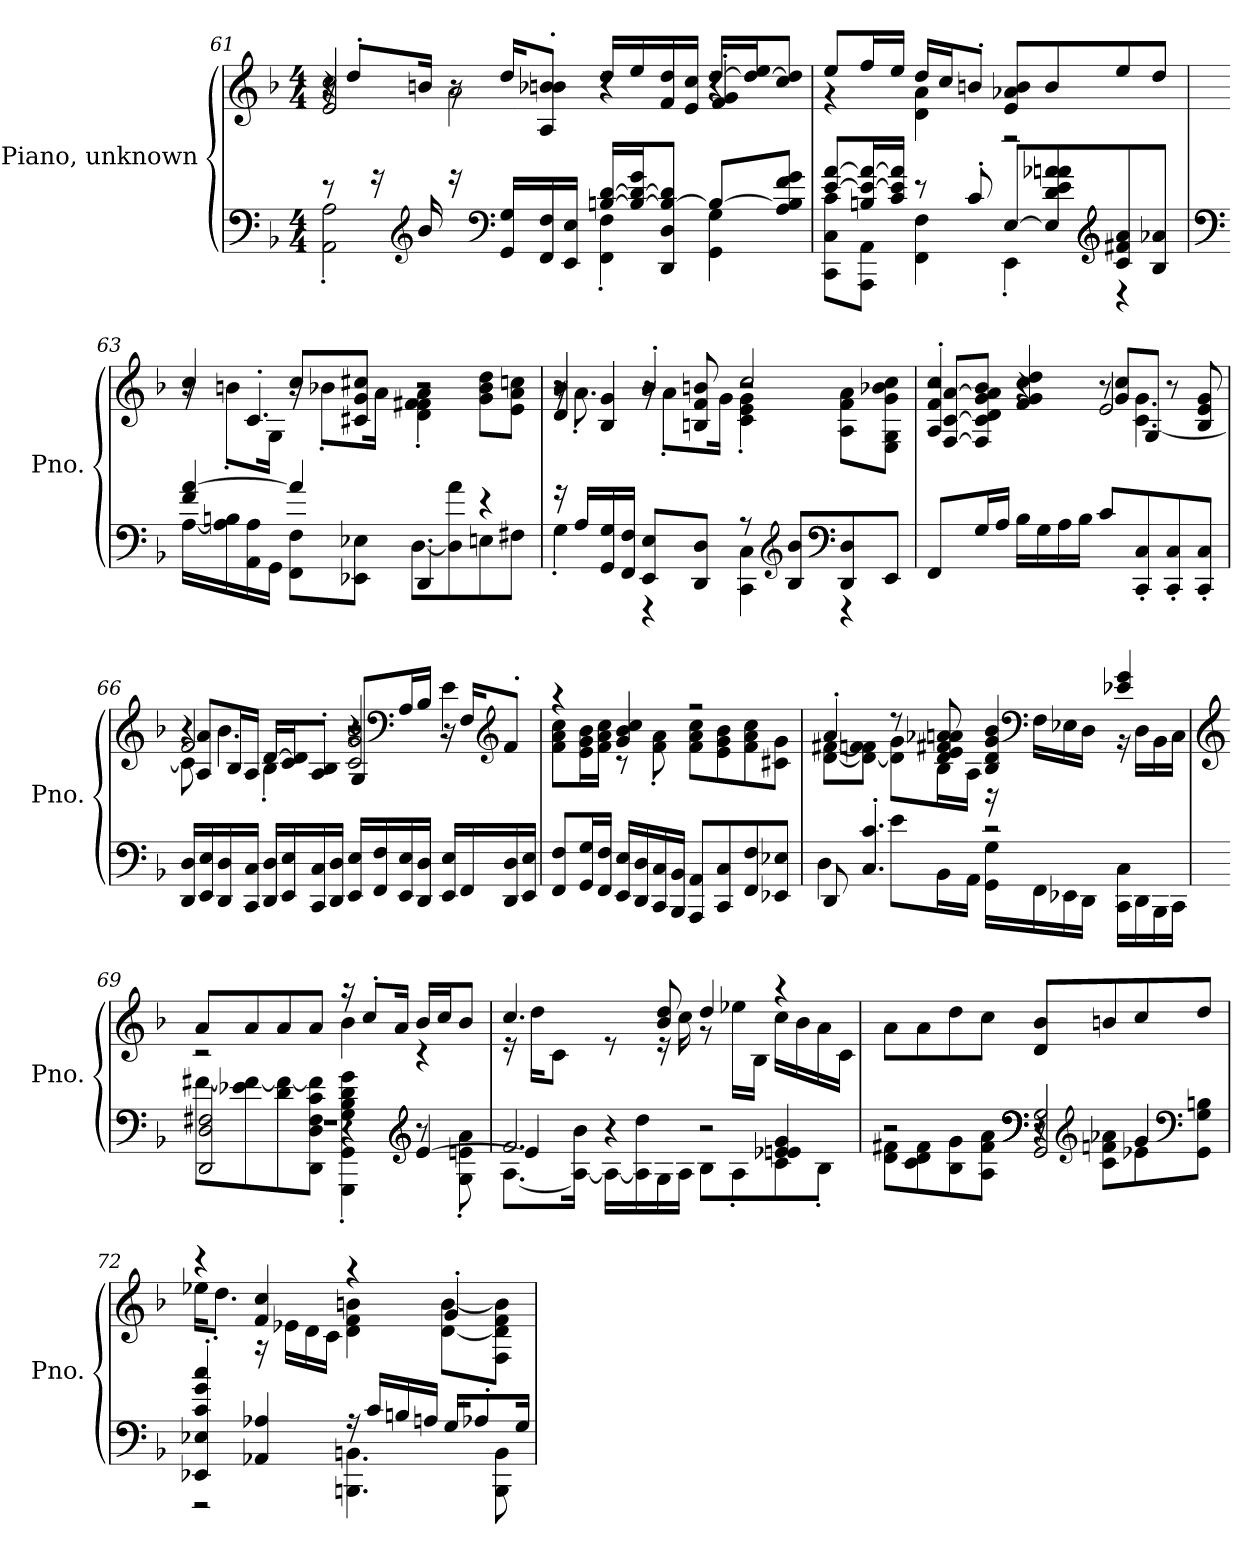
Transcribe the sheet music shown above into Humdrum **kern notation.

**kern	**kern
*part1	*part1
*staff2	*staff1
*I"Piano, unknown	*
*I'Pno.	*
!!LO:PB:g=z
*clefF4	*clefG2
*k[b-]	*k[b-]
*M4/4	*M4/4
=61	=61
*^	*^
*	*	*	*^
8r	2AA\' 2A\'	16r	4r	2e/ 2cc/
.	.	8dd'/L	.	.
16r	.	.	.	.
*clefG2	*	*	*	*
16b-/	.	16bn/Jk	.	.
16r	.	16r	2a\	.
*clefF4	*	*	*	*
16GG/ 16G/LL	.	16dd/KL	.	.
16FF/ 16F/	.	8A/' 8b-X/' 8bn/'J	.	.
16EE/ 16E/JJ	.	.	.	.
[16Bn/ [16d/LL	4FF\' 4F\'	16dd/LL	.	4r
16B/_ 16d/_ 16g/J	.	16ee/	.	.
8DD/ 8D/ 8B/_ 8d/]J	.	16f/ 16dd/	.	.
.	.	16e/ 16cc/JJ	.	.
8B/L_	4GG\ 4G\	[16dd/LL	4r	4f/' 4g/'
.	.	16dd/_ 16ee/J	.	.
8A/ 8B/] 8f/ 8g/J	.	8cc/ 8dd/]J	.	.
*	*	*	*v	*v
=62	=62	=62	=62
[8e/ [8a/L	8CC\ 8C\ 8c\L	8ee/L	4r
16Bn/ 16e/_ 16a/_L	8AAA\ 8AA\J	16ff/L	.
16c/ 16e/] 16a/]JJ	.	16ee/JJ	.
8r	4FF\ 4F\	16dd/LL	4d\ 4a\
.	.	16cc/J	.
8c'/	.	8bn'/J	.
[8E/L	4EE'\	8e/ 8a-X/ 8b/L	2r
8E/] 8d/ 8e/ 8a-X/ 8an/	.	8b/	.
*clefG2	*	*	*
8c/ 8f#X/ 8a/	4r	8ee/	.
8B/ 8a-X/J	.	8dd/J	.
*	*	*v	*v
!!LO:LB:g=z
=63	=63	=63
*clefF4	*	*
*	*	*^
*	*	*	*^
4f/ [4a/	[16A\LL	4cc/	16r	8r
.	16A\] 16Bn\	.	8bn'\L	.
.	16AA\ 16A\	.	.	4.c'/
.	16GG\JJ	.	16G\Jk	.
4a/]	8FF\ 8F\L	8cc/L	16r	.
.	.	.	8b-X'\L	.
.	8EE-X\ 8E-X\J	8c#X/ 8g/ 8cc#X/J	.	.
.	.	.	16a\Jk	.
4DD'/	[8D\L	2r	4d\' 4f\' 4f#X\' 4a\'	2r
.	8D\] 8a\	.	.	.
4r	8En\	.	8g\ 8b-\ 8dd\L	.
.	8F#X\J	.	8e\ 8a\ 8ccn\J	.
=64	=64	=64	=64	=64
16r	4G'\	4d/ 4b-/	16r	8r
16A/LL	.	.	8.a'\	.
16GG/ 16G/	.	.	.	4B-/ 4g/
16FF/ 16F/JJ	.	.	.	.
8EE/ 8E/L	4r	4b-'/	16r	.
.	.	.	8a'\L	.
8DD/ 8D/J	.	.	.	8Bn/ 8f/ 8bn/
.	.	.	16g\Jk	.
8r	4CC\ 4C\	2cc/	4c\' 4e\' 4g\'	2r
*clefG2	*	*	*	*
8B-/ 8b-/L	.	.	.	.
*clefF4	*	*	*	*
8DD/ 8D/	4r	.	8A\ 8f\ 8a\L	.
8EE/J	.	.	8E\ 8G\ 8g\ 8b-X\ 8cc\J	.
*v	*v	*	*	*
!!LO:LB:g=z	!!	!!
=65	=65	=65	=65
8FF/L	4A/' 4f/' 4cc/'	2r	[8F/ [8c/ [8a/L
16G/L	.	.	8F/] 8c/] 8d/ 8g/ 8a/] 8b-/J
16A/JJ	.	.	.
16B-\LL	4r	.	4f/ 4g/ 4cc/ 4dd/
16G\	.	.	.
16A\	.	.	.
16B-\JJ	.	.	.
8c/L	2e/	8r	8g/ 8cc/L
8CC/' 8C/'	.	[4.c\ 4.g\	8G/J
8CC/' 8C/'	.	.	8r
8CC/' 8C/'J	.	.	8B-/ 8e/ 8g/
=66	=66	=66	=66
*	*	*	*^
16DD/ 16D/LL	2f/	8c\]	8A/ 8a/L	4r
16EE/ 16E/	.	.	.	.
16DD/ 16D/	.	4.b-\	16B-/L	.
16CC/ 16C/JJ	.	.	16A/JJ	.
16DD/ 16D/LL	.	.	[16d/LL	4B-'\
16EE/ 16E/	.	.	16c/ 16d/]J	.
16CC/ 16C/	.	.	8A/' 8B-/'J	.
16DD/ 16D/JJ	.	.	.	.
16EE/ 16E/LL	2c/ 2g/ 2b-/	4r	8G/L	2r
16FF/ 16F/	.	.	.	.
*	*clefF4	*	*	*
16EE/ 16E/	.	.	16A/L	.
16DD/ 16D/JJ	.	.	16B-/JJ	.
16EE/ 16E/LL	.	4e'\	16r	.
16FF/	.	.	16F/KL	.
*	*clefG2	*	*	*
16DD/ 16D/	.	.	8f'/J	.
16EE/ 16E/JJ	.	.	.	.
*	*	*v	*v	*v
!!LO:LB:g=z
=67	=67	=67
8FF/ 8F/L	4r	8f\ 8a\ 8cc\L
16GG/ 16G/L	.	16e\ 16g\ 16b-\L
16FF/ 16F/JJ	.	16f\ 16a\ 16cc\JJ
16EE/ 16E/LL	4g/ 4b-/ 4cc/	8r
16DD/ 16D/	.	.
16CC/ 16C/	.	8f\' 8a\'
16BBB-/ 16BB-/JJ	.	.
8AAA/ 8AA/L	2r	8f\ 8a\ 8cc\L
8CC/ 8C/	.	8e\ 8g\ 8b-\
8FF/ 8F/	.	8f\ 8a\ 8cc\
8EE-X/ 8E-X/J	.	8c#X\ 8g\J
=68	=68	=68
*^	*	*
8DD/	4D\	4a'/	[8d\ [8f#X\L
4.C/' 4.c/'	.	.	8d\_ 8fn\ 8f#\]J
.	8e\L	8r	8d\] 8g\L
.	16BB-\L	8d/ 8e/ 8f#X/ 8a-X/ 8an/	16B-\L
.	16AA\JJ	.	16A\JJ
2r	16GG\ 16G\LL	4B-/ 4d/ 4g/ 4b-/	16r
*	*	*clefF4	*
.	16FF\	.	16F\LL
.	16EE-X\	.	16E-X\
.	16DD\JJ	.	16D\JJ
.	16CC\ 16C\LL	4e-X/ 4g/	16r
.	16DD\	.	16D\LL
.	16BBB-\	.	16BB-\
.	16CC\JJ	.	16C\JJ
*v	*v	*	*
!!LO:LB:g=z	!!
=69	=69	=69
*	*clefG2	*
*^	*	*
*	*^	*	*
1r	[8f#X\L	2DD/ 2D/ 2F#X/	8a/L	2r
.	8e-X\ 8f#\_	.	8a/	.
.	8d\ 8f#\_	.	8a/	.
.	8DD\ 8D\ 8F#\ 8c\ 8f#\]J	.	8a/J	.
.	4GGG\' 4GG\' 4G\' 4B-\' 4d\' 4g\'	4r	16r	4b-\
.	.	.	8cc'/L	.
.	.	.	16a/Jk	.
*clefG2	*	*	*	*
.	8r	[4e-/	16b-/LL	4r
.	.	.	16cc/J	.
.	8G\' 8en\' 8a\'	.	8b-/J	.
=70	=70	=70	=70	=70
2.f/	[8.A\L	4e-/]	4.cc/	16r
.	.	.	.	16dd\KL
.	.	.	.	8c\J
.	16A\_ 16b-\Jk	.	.	.
.	16A\LL_	4r	.	8r
.	16A\] 16dd\	.	.	.
.	16G\	.	8b-/ 8dd/	16r
.	16A\JJ	.	.	16cc\
.	8B-\L	2r	4dd/	8r
.	8A'\	.	.	16ee-X\LL
.	.	.	.	16B-\JJ
4e-X/ 4en/ 4g/	8c\	.	4r	16cc\LL
.	.	.	.	16b-\
.	8B-'\J	.	.	16a\
.	.	.	.	16c\JJ
*	*	*	*v	*v
!!LO:LB:g=z
=71	=71	=71	=71
2r	8d\ 8f#X\L	2r	8a\L
.	8c\ 8d\ 8f#\	.	8a\
.	8B-\ 8g\	.	8dd\
.	8A\ 8f#\ 8a\J	.	8cc\J
*clefF4	*	*	*
4r	8r	2GG/ 2G/	8d/ 8b-/L
*clefG2	*	*	*
.	8c\ 8fn\ 8a-X\L	.	8bn/
4g/	8e-X\	.	8cc/
*clefF4	*	*	*
.	8GG\ 8G\ 8Bn\J	.	8dd/J
*	*v	*v	*
=72	=72	=72
*	*	*^
4EE-X/' 4E-X/' 4c/' 4g/' 4cc/'	2r	4r	16ee-X\KL
.	.	.	8.dd'\J
4AA-X/ 4A-X/	.	4f/ 4cc/	16r
.	.	.	16e-X\LL
.	.	.	16d\
.	.	.	16c\JJ
16r	4.BBBn\ 4.BBn\	4r	4d\ 4f\ 4bn\
16c/LL	.	.	.
16Bn/	.	.	.
16An/JJ	.	.	.
16G/KL	.	4g'/	[8d\ [8b\L
8A-X'/	.	.	.
.	8BBB\ 8BB\	.	8F\ 8d\] 8f\ 8b\]J
16G/Jk	.	.	.
*v	*v	*	*
*	*v	*v
=	=
*-	*-
